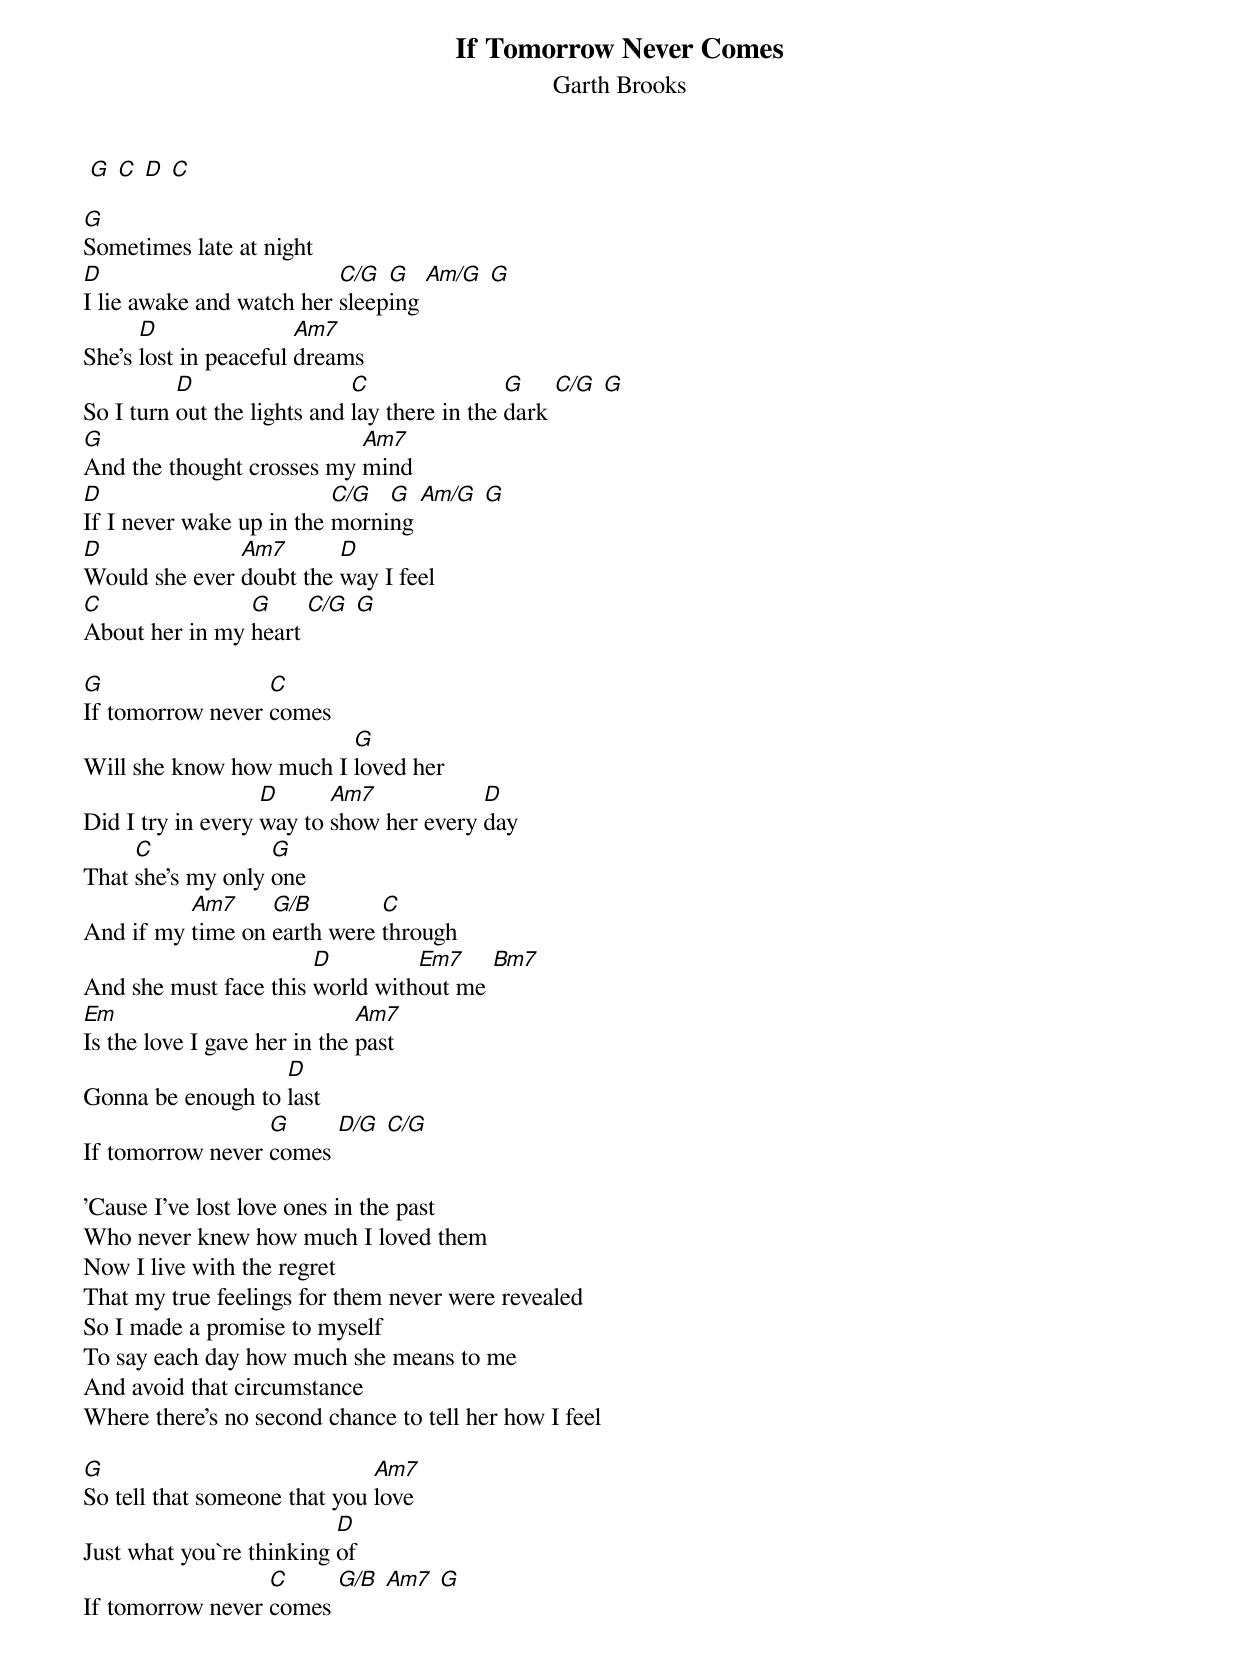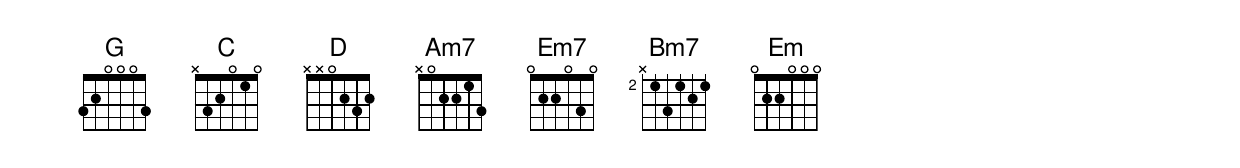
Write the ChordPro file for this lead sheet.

{title: If Tomorrow Never Comes}
{subtitle: Garth Brooks}
 [G] [C] [D] [C]

[G]Sometimes late at night
[D]I lie awake and watch her [C/G]sleep[G]ing [Am/G] [G]
She's [D]lost in peaceful [Am7]dreams
So I turn [D]out the lights and [C]lay there in the [G]dark [C/G] [G]
[G]And the thought crosses my [Am7]mind
[D]If I never wake up in the [C/G]morni[G]ng [Am/G] [G]
[D]Would she ever [Am7]doubt the [D]way I feel
[C]About her in my [G]heart [C/G] [G]

[G]If tomorrow never [C]comes
Will she know how much I [G]loved her
Did I try in every [D]way to [Am7]show her every [D]day
That [C]she's my only [G]one
And if my [Am7]time on [G/B]earth were [C]through
And she must face this [D]world with[Em7]out me [Bm7]
[Em]Is the love I gave her in the [Am7]past
Gonna be enough to [D]last
If tomorrow never [G]comes [D/G] [C/G]

'Cause I've lost love ones in the past
Who never knew how much I loved them
Now I live with the regret
That my true feelings for them never were revealed
So I made a promise to myself
To say each day how much she means to me
And avoid that circumstance
Where there's no second chance to tell her how I feel

[G]So tell that someone that you [Am7]love
Just what you`re thinking [D]of
If tomorrow never [C]comes [G/B] [Am7] [G]
